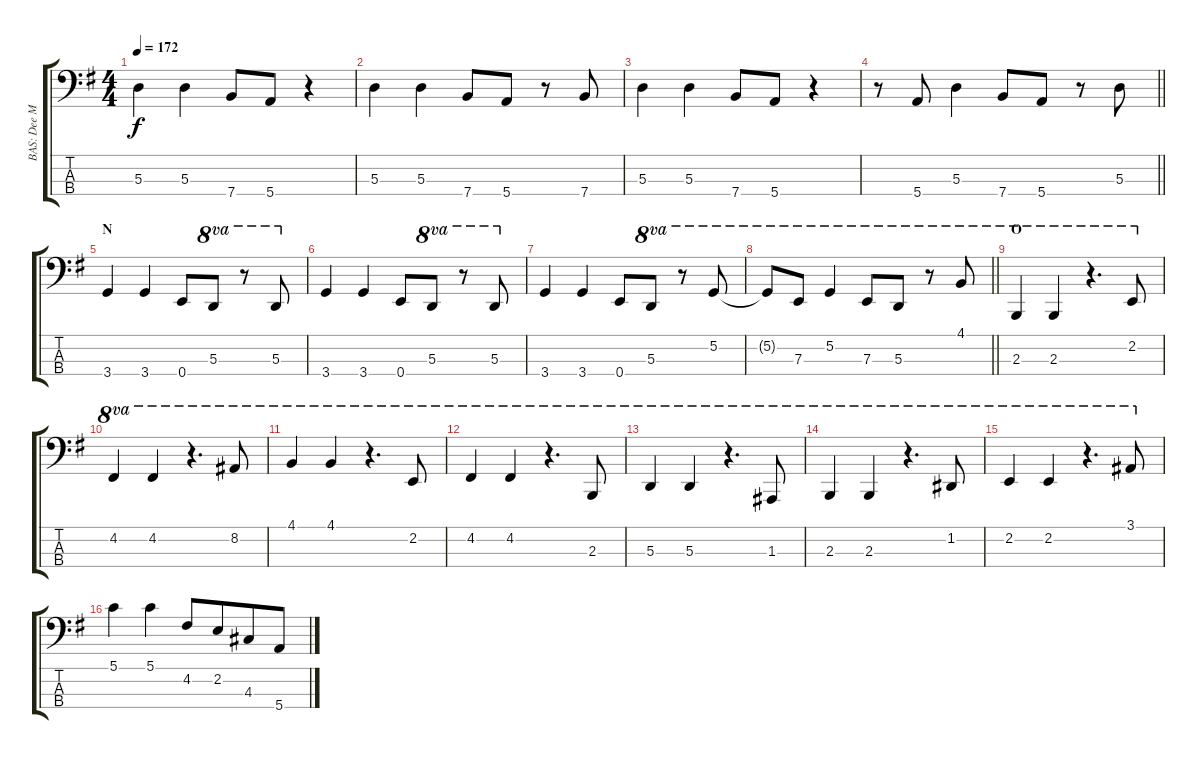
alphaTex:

\track ("BAS: Dee Murray" "BAS: Dee M") {instrument electricbassfinger}
\staff {score tabs}
\tuning (G2 D2 A1 E1) {hide}
\ts (4 4)
\tempo 172
\clef f4
\ks g
5.3.4{dy f} 5.3.4 7.4.8 5.4.8 r.4 |
5.3.4 5.3.4 7.4.8 5.4.8 r.8 7.4.8 |
5.3.4 5.3.4 7.4.8 5.4.8 r.4 |
\barLineRight lightlight
r.8 5.4.8 5.3.4 7.4.8 5.4.8 r.8 5.3.8 |
\section ("" "N")
3.4.4 3.4.4 0.4.8 5.3.8{ot 8va} r.8{ot 8va} 5.3.8{ot 8va} |
3.4.4 3.4.4 0.4.8 5.3.8{ot 8va} r.8{ot 8va} 5.3.8{ot 8va} |
3.4.4 3.4.4 0.4.8 5.3.8{ot 8va} r.8{ot 8va} 5.2.8{ot 8va} |
\barLineRight lightlight
5.2{t}.8{ot 8va} 7.3.8{ot 8va} 5.2.4{ot 8va} 7.3.8{ot 8va} 5.3.8{ot 8va} r.8{ot 8va} 4.1.8{ot 8va} |
\section ("" "O")
2.3.4{ot 8va} 2.3.4{ot 8va} r.4{d ot 8va} 2.2.8{ot 8va} |
4.2.4{ot 8va} 4.2.4{ot 8va} r.4{d ot 8va} 8.2.8{ot 8va} |
4.1.4{ot 8va} 4.1.4{ot 8va} r.4{d ot 8va} 2.2.8{ot 8va} |
4.2.4{ot 8va} 4.2.4{ot 8va} r.4{d ot 8va} 2.3.8{ot 8va} |
5.3.4{ot 8va} 5.3.4{ot 8va} r.4{d ot 8va} 1.3.8{ot 8va} |
2.3.4{ot 8va} 2.3.4{ot 8va} r.4{d ot 8va} 1.2.8{ot 8va} |
2.2.4{ot 8va} 2.2.4{ot 8va} r.4{d ot 8va} 3.1.8{ot 8va} |
5.1.4 5.1.4 4.2.8 2.2.8{beam merge} 4.3.8 5.4.8
